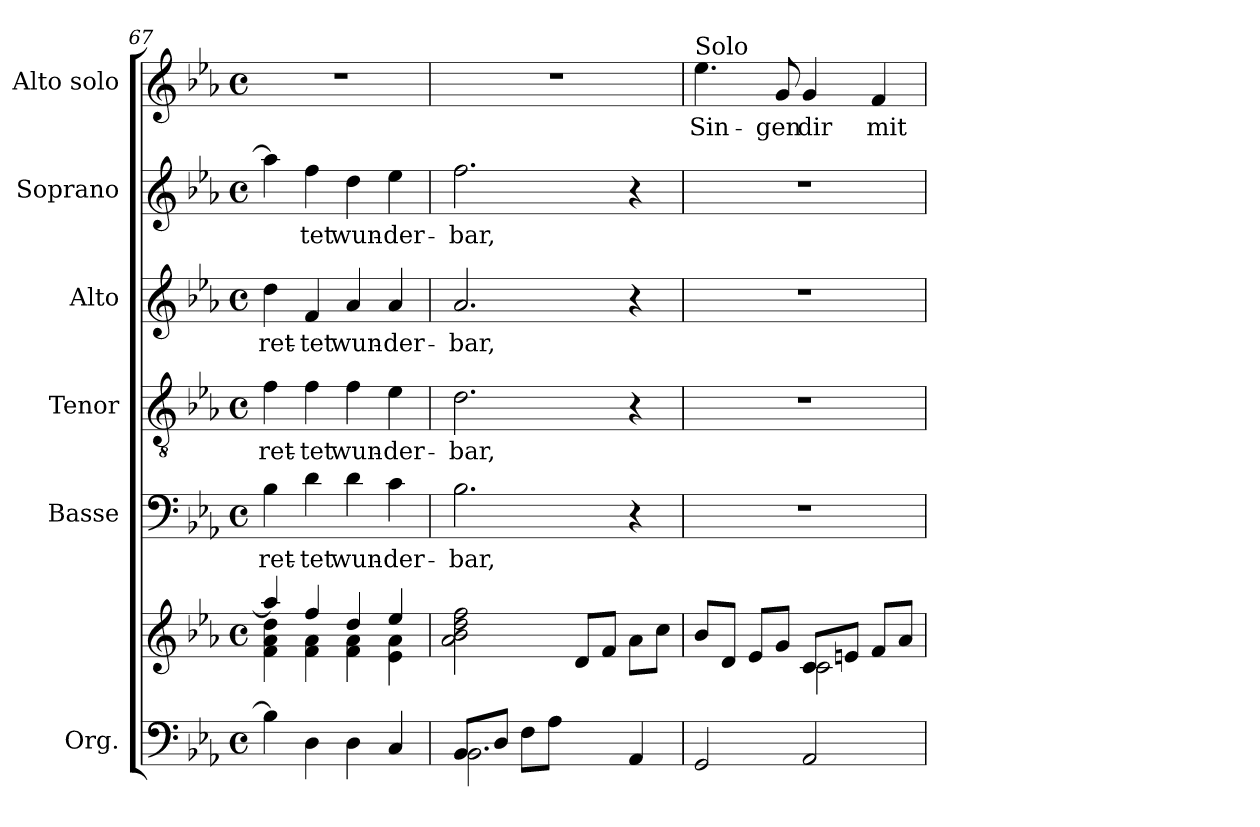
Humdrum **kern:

**kern	**kern	**kern	**text	**kern	**text	**kern	**text	**kern	**text	**kern	**text
*part6	*part6	*part5	*part5	*part4	*part4	*part3	*part3	*part2	*part2	*part1	*part1
*staff7	*staff6	*staff5	*staff5	*staff4	*staff4	*staff3	*staff3	*staff2	*staff2	*staff1	*staff1
*I"Org.	*	*I"Basse	*	*I"Tenor	*	*I"Alto	*	*I"Soprano	*	*I"Alto solo	*
*	*	*I'B.	*	*I'T.	*	*I'A.	*	*I'S.	*	*	*
*clefF4	*clefG2	*clefF4	*	*clefGv2	*	*clefG2	*	*clefG2	*	*clefG2	*
*k[b-e-a-]	*k[b-e-a-]	*k[b-e-a-]	*	*k[b-e-a-]	*	*k[b-e-a-]	*	*k[b-e-a-]	*	*k[b-e-a-]	*
*M4/4	*M4/4	*M4/4	*	*M4/4	*	*M4/4	*	*M4/4	*	*M4/4	*
*met(c)	*met(c)	*met(c)	*	*met(c)	*	*met(c)	*	*met(c)	*	*met(c)	*
=67	=67	=67	=67	=67	=67	=67	=67	=67	=67	=67	=67
*	*^	*	*	*	*	*	*	*	*	*	*
!	!	!	!	!LO:LY:b	!	!LO:LY:b	!	!LO:LY:b	!	!	!	!
4B-]	4aa-]	4f 4a- 4dd	4B-\	ret-	4f\	ret-	4dd\	ret-	4aa-\]	.	1r	.
!	!	!	!	!LO:LY:b	!	!LO:LY:b	!	!LO:LY:b	!	!LO:LY:b	!	!
4D	4ff	4f 4a-	4d\	-tet	4f\	-tet	4f/	-tet	4ff\	-tet	.	.
!	!	!	!	!LO:LY:b	!	!LO:LY:b	!	!LO:LY:b	!	!LO:LY:b	!	!
4D	4dd	4f 4a-	4d\	wun-	4f\	wun-	4a-/	wun-	4dd\	wun-	.	.
!	!	!	!	!LO:LY:b	!	!LO:LY:b	!	!LO:LY:b	!	!LO:LY:b	!	!
4C	4ee-	4e- 4a-	4c\	-der-	4e-\	-der-	4a-/	-der-	4ee-\	-der-	.	.
!!LO:LB:g=z
=68	=68	=68	=68	=68	=68	=68	=68	=68	=68	=68	=68	=68
*^	*	*	*	*	*	*	*	*	*	*	*	*
!	!	!	!	!	!LO:LY:b	!	!LO:LY:b	!	!LO:LY:b	!	!LO:LY:b	!	!
*	*	*v	*v	*	*	*	*	*	*	*	*	*	*
8BB-/L	2.BB-	2a- 2b- 2dd 2ff	2.B-\	-bar,	2.d\	-bar,	2.a-/	-bar,	2.ff\	-bar,	1r	.
8D/J	.	.	.	.	.	.	.	.	.	.	.	.
8F\L	.	.	.	.	.	.	.	.	.	.	.	.
8A-\J	.	.	.	.	.	.	.	.	.	.	.	.
2ryy	.	8d/L	.	.	.	.	.	.	.	.	.	.
.	.	8f/J	.	.	.	.	.	.	.	.	.	.
.	4AA-	8a-\L	4r	.	4r	.	4r	.	4r	.	.	.
.	.	8cc\J	.	.	.	.	.	.	.	.	.	.
*v	*v	*	*	*	*	*	*	*	*	*	*	*
=69	=69	=69	=69	=69	=69	=69	=69	=69	=69	=69	=69
*	*^	*	*	*	*	*	*	*	*	*	*
!	!	!	!	!	!	!	!	!	!	!	!LO:TX:a:t=Solo	!
!	!	!	!	!	!	!	!	!	!	!	!	!LO:LY:b
2GG	8b-/L	2ryy	1r	.	1r	.	1r	.	1r	.	4.ee-\	Sin-
.	8d/J	.	.	.	.	.	.	.	.	.	.	.
.	8e-/L	.	.	.	.	.	.	.	.	.	.	.
!	!	!	!	!	!	!	!	!	!	!	!	!LO:LY:b
.	8g/J	.	.	.	.	.	.	.	.	.	8g/	-gen
!	!	!	!	!	!	!	!	!	!	!	!	!LO:LY:b
2AA-	8c/L	2c	.	.	.	.	.	.	.	.	4g/	dir
.	8en/J	.	.	.	.	.	.	.	.	.	.	.
!	!	!	!	!	!	!	!	!	!	!	!	!LO:LY:b
.	8f/L	.	.	.	.	.	.	.	.	.	4f/	mit
.	8a-/J	.	.	.	.	.	.	.	.	.	.	.
*	*v	*v	*	*	*	*	*	*	*	*	*	*
=	=	=	=	=	=	=	=	=	=	=	=
*-	*-	*-	*-	*-	*-	*-	*-	*-	*-	*-	*-
